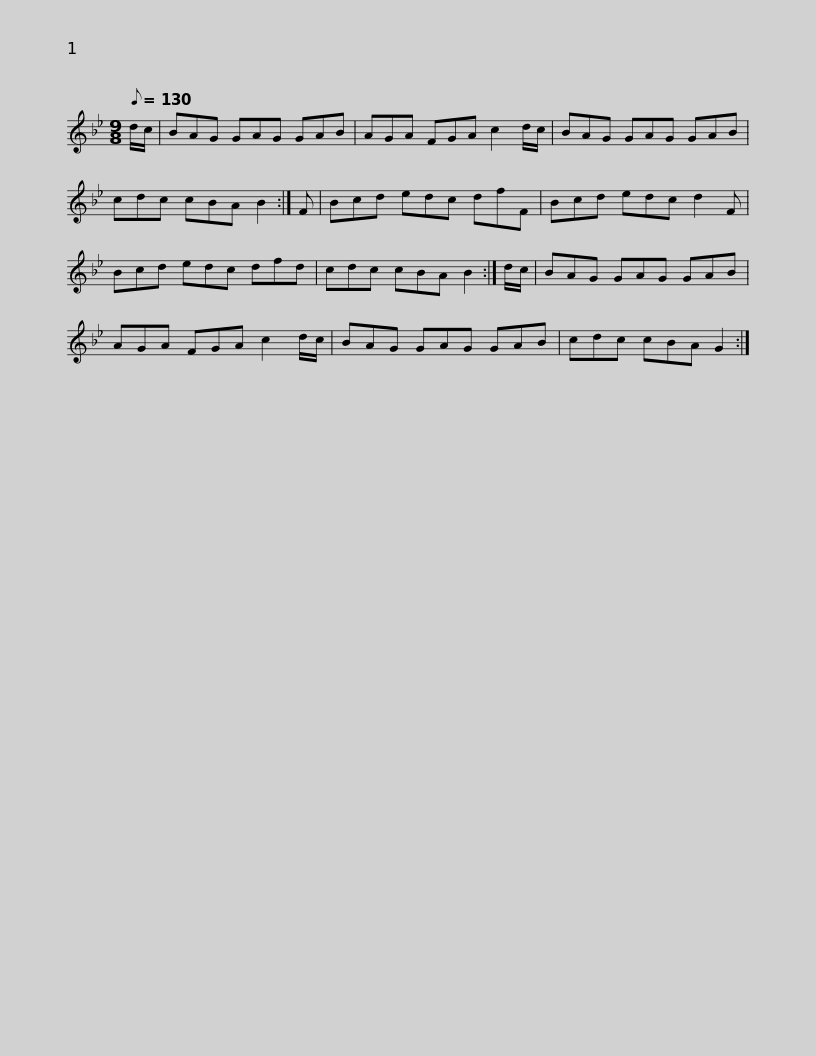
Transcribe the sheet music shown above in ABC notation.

X:1
L:1/8
Q:1/8=130
M:9/8
I:linebreak $
K:Bb
V:1 treble
V:1
 d/c/ | BAG GAG GAB | AGA FGA c2 d/c/ | BAG GAG GAB | cdc cBA B2 :|$ %5
 F | Bcd edc dfF | Bcd edc d2 F | Bcd edc dfd | cdc cBA B2 :|$ %10
 d/c/ | BAG GAG GAB | AGA FGA c2 d/c/ | BAG GAG GAB | cdc cBA G2 :| %15
